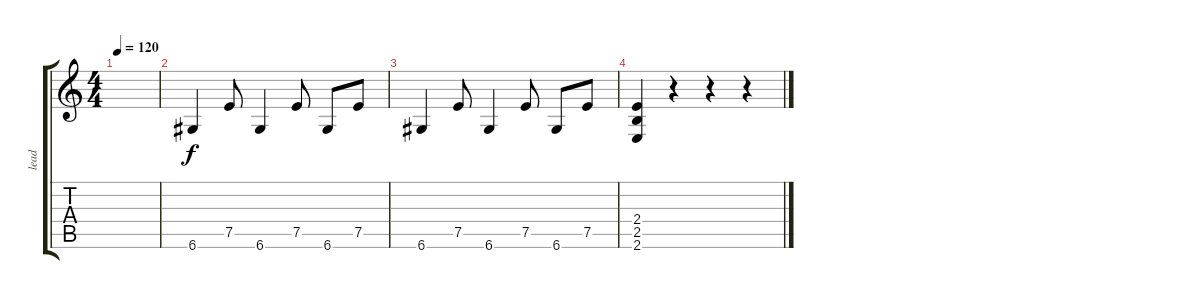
\track ("lead" "lead") {instrument distortionguitar}
\staff {score tabs}
\tuning (E4 B3 G3 D3 A2 D2) {hide}
\ts (4 4)
\tempo 120
\clef g2
\ks c
|
6.6.4 7.5.8 6.6.4 7.5.8 6.6.8 7.5.8 |
6.6.4 7.5.8 6.6.4 7.5.8 6.6.8 7.5.8 |
(2.4 2.5 2.6).4 r.4 r.4 r.4
